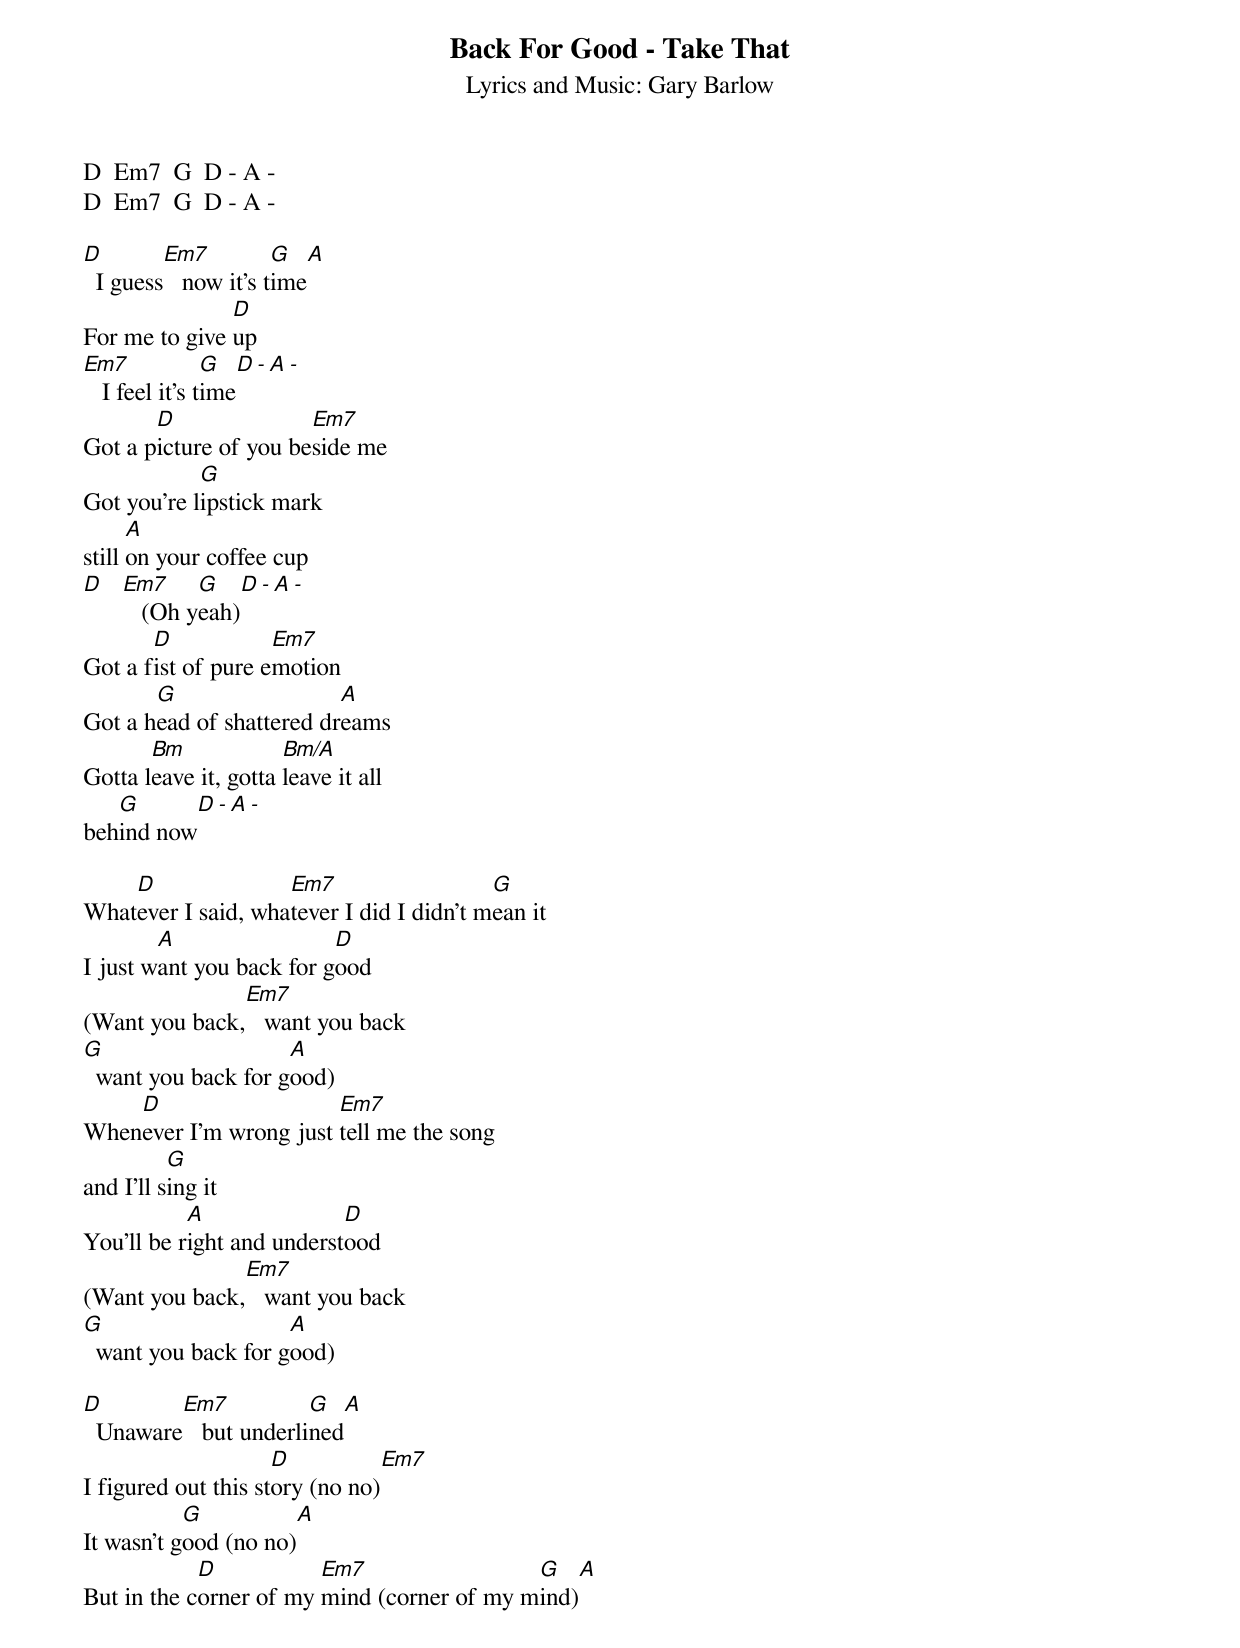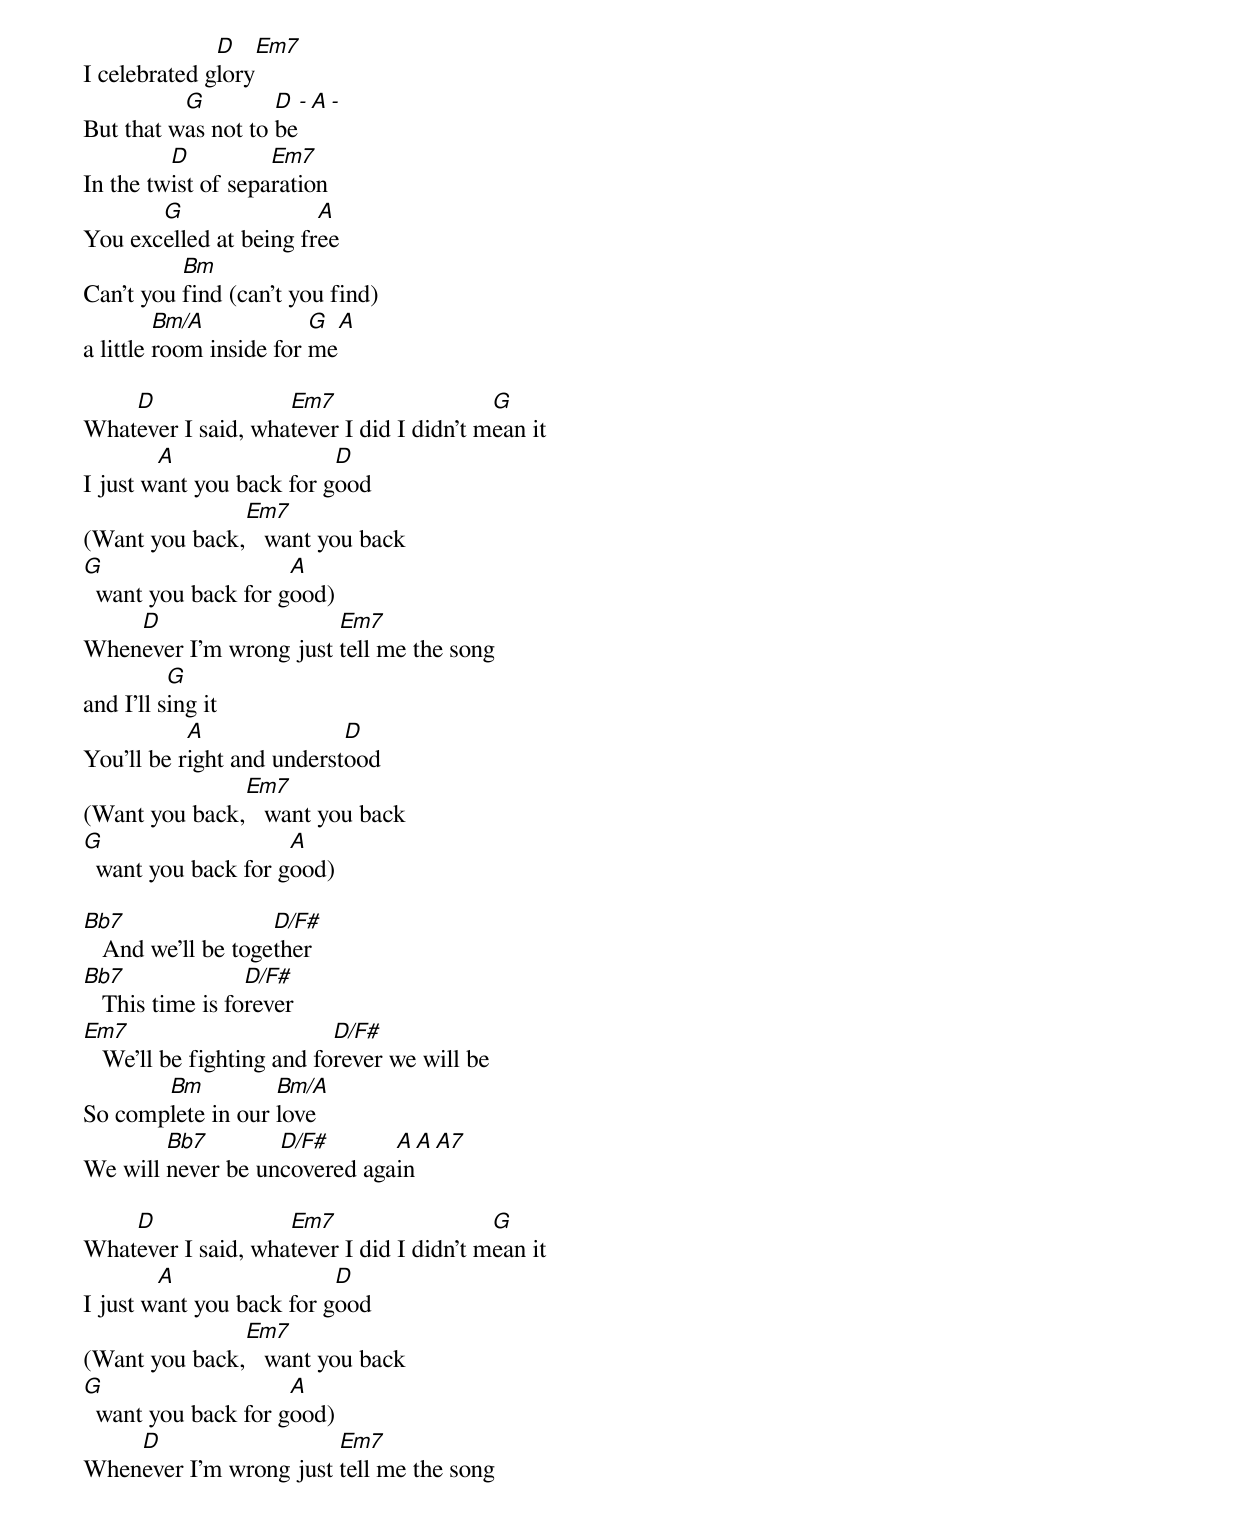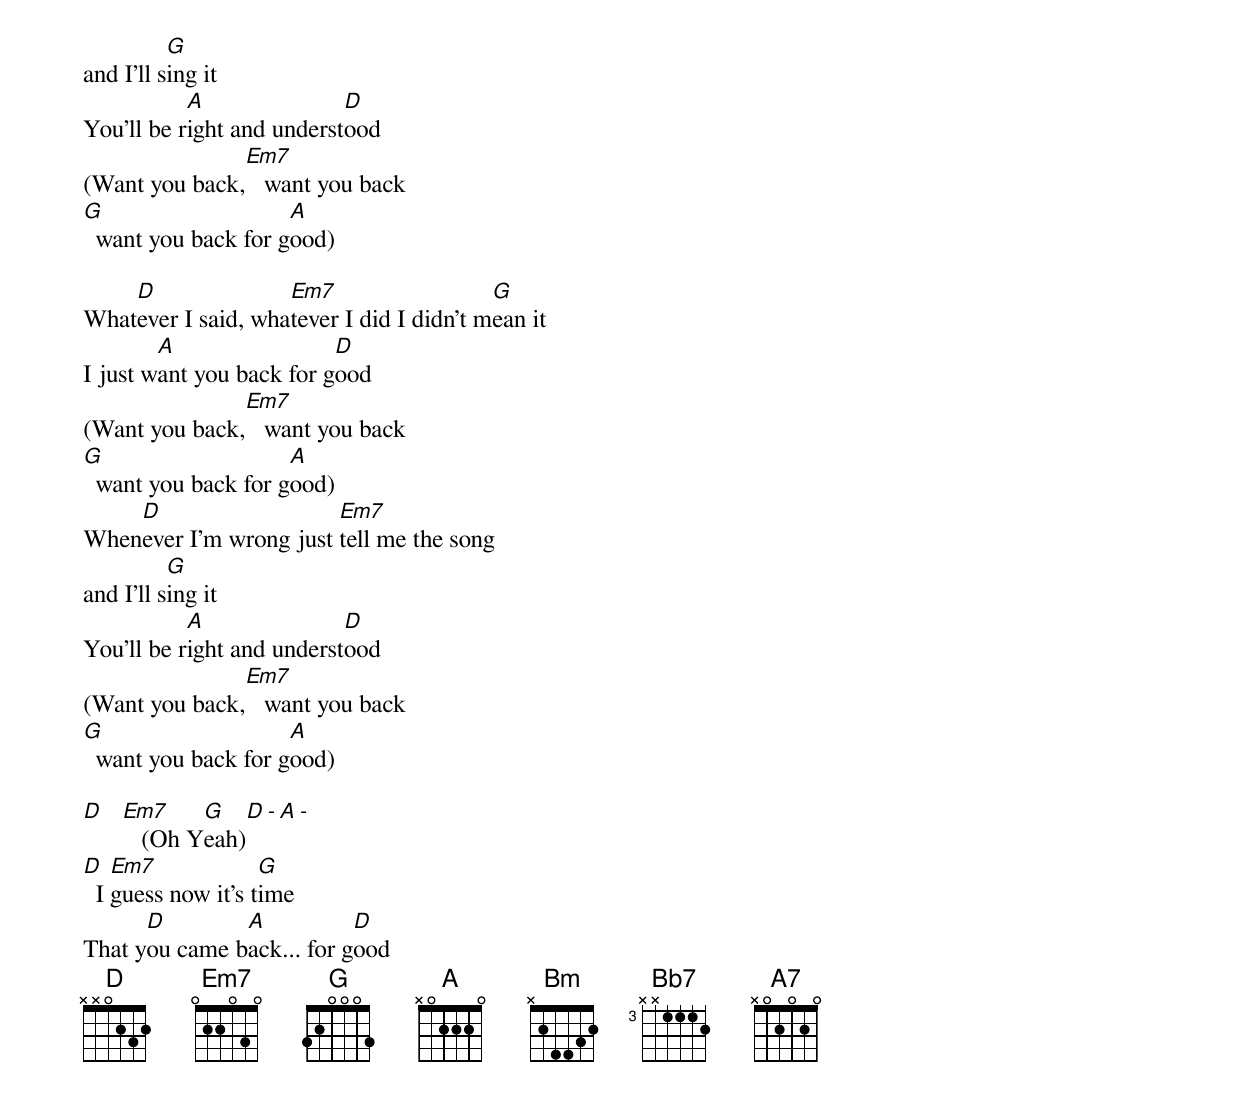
Back For Good - Take That
Lyrics and Music: Gary Barlow

D  Em7  G  D - A -
D  Em7  G  D - A - [][]

D        Em7          G   A
  I guess   now it's time
               D
For me to give up
Em7             G   D - A -
   I feel it's time
       D               Em7
Got a picture of you beside me
            G
Got you're lipstick mark
      A
still on your coffee cup
D  Em7     G   D - A -
      (Oh yeah)
       D            Em7
Got a fist of pure emotion
       G                  A
Got a head of shattered dreams
       Bm             Bm/A
Gotta leave it, gotta leave it all
   G      D - A -
behind now

    D               Em7                   G
Whatever I said, whatever I did I didn't mean it
        A                 D
I just want you back for good
               Em7
(Want you back,   want you back
G                    A
  want you back for good)
    D                   Em7
Whenever I'm wrong just tell me the song
          G
and I'll sing it
           A               D
You'll be right and understood
               Em7
(Want you back,   want you back
G                    A
  want you back for good)

D        Em7           G   A
  Unaware   but underlined
                     D          Em7
I figured out this story (no no)
           G          A
It wasn't good (no no)
            D           Em7                 G    A
But in the corner of my mind (corner of my mind)
              D     Em7
I celebrated glory
          G         D - A -
But that was not to be
         D          Em7
In the twist of separation
       G                A
You excelled at being free
          Bm
Can't you find (can't you find)
         Bm/A            G  A
a little room inside for me

    D               Em7                   G
Whatever I said, whatever I did I didn't mean it
        A                 D
I just want you back for good
               Em7
(Want you back,   want you back
G                    A
  want you back for good)
    D                   Em7
Whenever I'm wrong just tell me the song
          G
and I'll sing it
           A               D
You'll be right and understood
               Em7
(Want you back,   want you back
G                    A
  want you back for good)

Bb7                 D/F#
   And we'll be together
Bb7               D/F#
   This time is forever
Em7                        D/F#
   We'll be fighting and forever we will be
       Bm          Bm/A
So complete in our love
        Bb7        D/F#       A   A   A7
We will never be uncovered again

    D               Em7                   G
Whatever I said, whatever I did I didn't mean it
        A                 D
I just want you back for good
               Em7
(Want you back,   want you back
G                    A
  want you back for good)
    D                   Em7
Whenever I'm wrong just tell me the song
          G
and I'll sing it
           A               D
You'll be right and understood
               Em7
(Want you back,   want you back
G                    A
  want you back for good)

    D               Em7                   G
Whatever I said, whatever I did I didn't mean it
        A                 D
I just want you back for good
               Em7
(Want you back,   want you back
G                    A
  want you back for good)
    D                   Em7
Whenever I'm wrong just tell me the song
          G
and I'll sing it
           A               D
You'll be right and understood
               Em7
(Want you back,   want you back
G                    A
  want you back for good)

D  Em7     G   D - A -
      (Oh Yeah)
D   Em7             G
  I guess now it's time
      D        A           D
That you came back... for good
